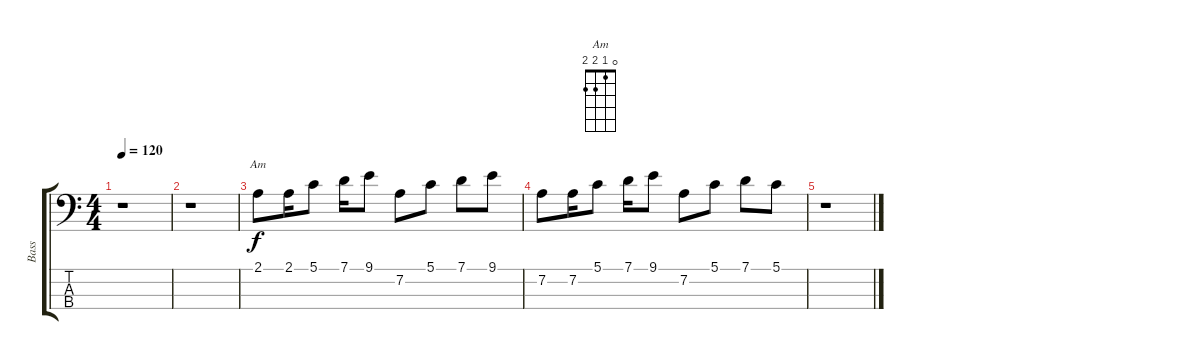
\track ("Bass" "Bass") {instrument acousticbass}
\staff {score tabs}
\tuning (G2 D2 A1 E1) {hide}
\chord ("Am" 0 1 2 2)
\ts (4 4)
\tempo 120
\clef f4
\ks c
r.1{dy f} |
r.1 |
2.1.8{ch "Am"} 2.1.16 5.1.8 7.1.16 9.1.8 7.2.8 5.1.8 7.1.8 9.1.8 |
7.2.8 7.2.16 5.1.8 7.1.16 9.1.8 7.2.8 5.1.8 7.1.8 5.1.8 |
r.1
